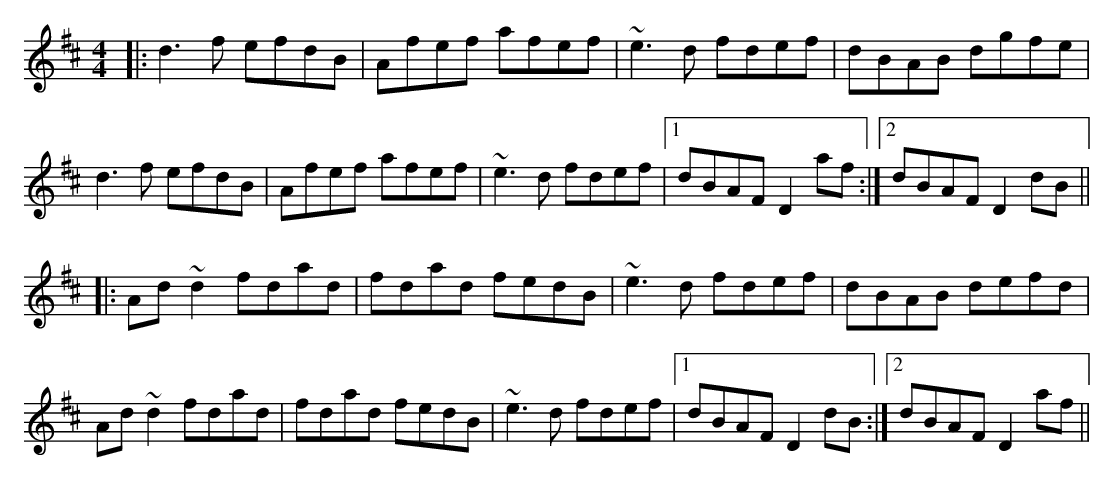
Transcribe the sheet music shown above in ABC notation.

X:1
M:4/4
K:D
|:d3f efdB|Afef afef|~e3d fdef|dBAB dgfe|
d3f efdB|Afef afef|~e3d fdef|1 dBAF D2af:|2 dBAF D2dB||
|:Ad~d2 fdad|fdad fedB|~e3d fdef|dBAB defd|
Ad~d2 fdad|fdad fedB|~e3d fdef|1 dBAF D2dB:|2 dBAF D2af||
